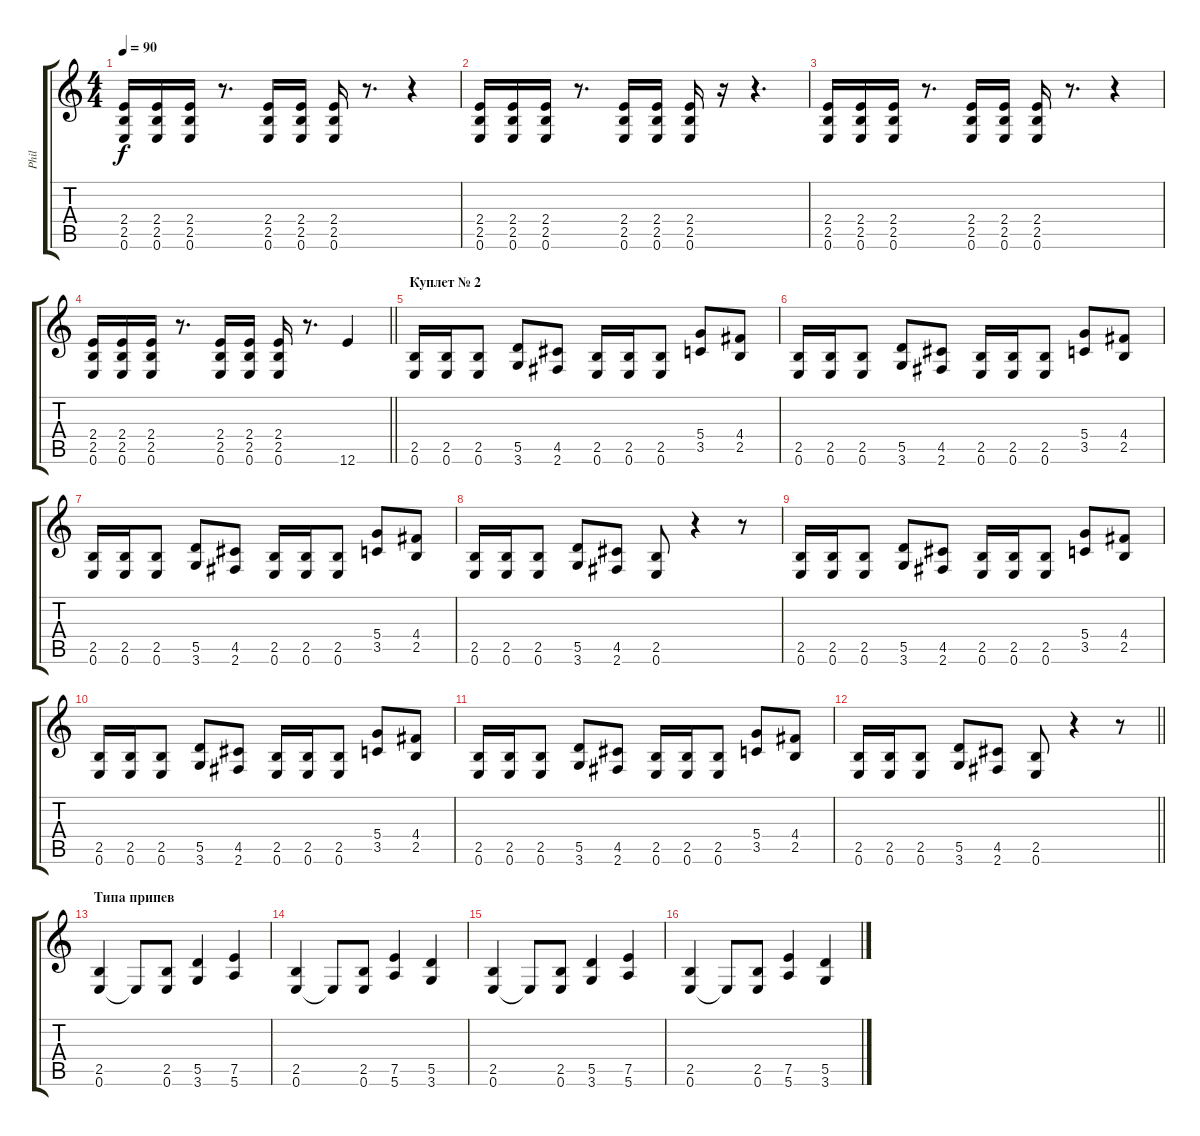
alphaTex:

\track ("Phil" "Phil") {instrument distortionguitar}
\staff {score tabs}
\tuning (E4 B3 G3 D3 A2 E2) {hide}
\ts (4 4)
\tempo 90
\clef g2
\ks c
(2.4 2.5 0.6).16{dy f} (2.4 2.5 0.6).16 (2.4 2.5 0.6).16 r.8{d} (2.4 2.5 0.6).16 (2.4 2.5 0.6).16 (2.4 2.5 0.6).16 r.8{d} r.4 |
(2.4 2.5 0.6).16 (2.4 2.5 0.6).16 (2.4 2.5 0.6).16 r.8{d} (2.4 2.5 0.6).16 (2.4 2.5 0.6).16 (2.4 2.5 0.6).16 r.16 r.4{d} |
(2.4 2.5 0.6).16 (2.4 2.5 0.6).16 (2.4 2.5 0.6).16 r.8{d} (2.4 2.5 0.6).16 (2.4 2.5 0.6).16 (2.4 2.5 0.6).16 r.8{d} r.4 |
\barLineRight lightlight
(2.4 2.5 0.6).16 (2.4 2.5 0.6).16 (2.4 2.5 0.6).16 r.8{d} (2.4 2.5 0.6).16 (2.4 2.5 0.6).16 (2.4 2.5 0.6).16 r.8{d} 12.6.4 |
\section ("" "Куплет № 2")
(2.5 0.6).16 (2.5 0.6).16 (2.5 0.6).8 (5.5 3.6).8 (4.5 2.6).8 (2.5 0.6).16 (2.5 0.6).16 (2.5 0.6).8 (5.4 3.5).8 (4.4 2.5).8 |
(2.5 0.6).16 (2.5 0.6).16 (2.5 0.6).8 (5.5 3.6).8 (4.5 2.6).8 (2.5 0.6).16 (2.5 0.6).16 (2.5 0.6).8 (5.4 3.5).8 (4.4 2.5).8 |
(2.5 0.6).16 (2.5 0.6).16 (2.5 0.6).8 (5.5 3.6).8 (4.5 2.6).8 (2.5 0.6).16 (2.5 0.6).16 (2.5 0.6).8 (5.4 3.5).8 (4.4 2.5).8 |
(2.5 0.6).16 (2.5 0.6).16 (2.5 0.6).8 (5.5 3.6).8 (4.5 2.6).8 (2.5 0.6).8 r.4 r.8 |
(2.5 0.6).16 (2.5 0.6).16 (2.5 0.6).8 (5.5 3.6).8 (4.5 2.6).8 (2.5 0.6).16 (2.5 0.6).16 (2.5 0.6).8 (5.4 3.5).8 (4.4 2.5).8 |
(2.5 0.6).16 (2.5 0.6).16 (2.5 0.6).8 (5.5 3.6).8 (4.5 2.6).8 (2.5 0.6).16 (2.5 0.6).16 (2.5 0.6).8 (5.4 3.5).8 (4.4 2.5).8 |
(2.5 0.6).16 (2.5 0.6).16 (2.5 0.6).8 (5.5 3.6).8 (4.5 2.6).8 (2.5 0.6).16 (2.5 0.6).16 (2.5 0.6).8 (5.4 3.5).8 (4.4 2.5).8 |
\barLineRight lightlight
(2.5 0.6).16 (2.5 0.6).16 (2.5 0.6).8 (5.5 3.6).8 (4.5 2.6).8 (2.5 0.6).8 r.4 r.8 |
\section ("" "Типа припев")
(2.5 0.6).4 0.6{t}.8 (2.5 0.6).8 (5.5 3.6).4 (7.5 5.6).4 |
(2.5 0.6).4 0.6{t}.8 (2.5 0.6).8 (7.5 5.6).4 (5.5 3.6).4 |
(2.5 0.6).4 0.6{t}.8 (2.5 0.6).8 (5.5 3.6).4 (7.5 5.6).4 |
(2.5 0.6).4 0.6{t}.8 (2.5 0.6).8 (7.5 5.6).4 (5.5 3.6).4
